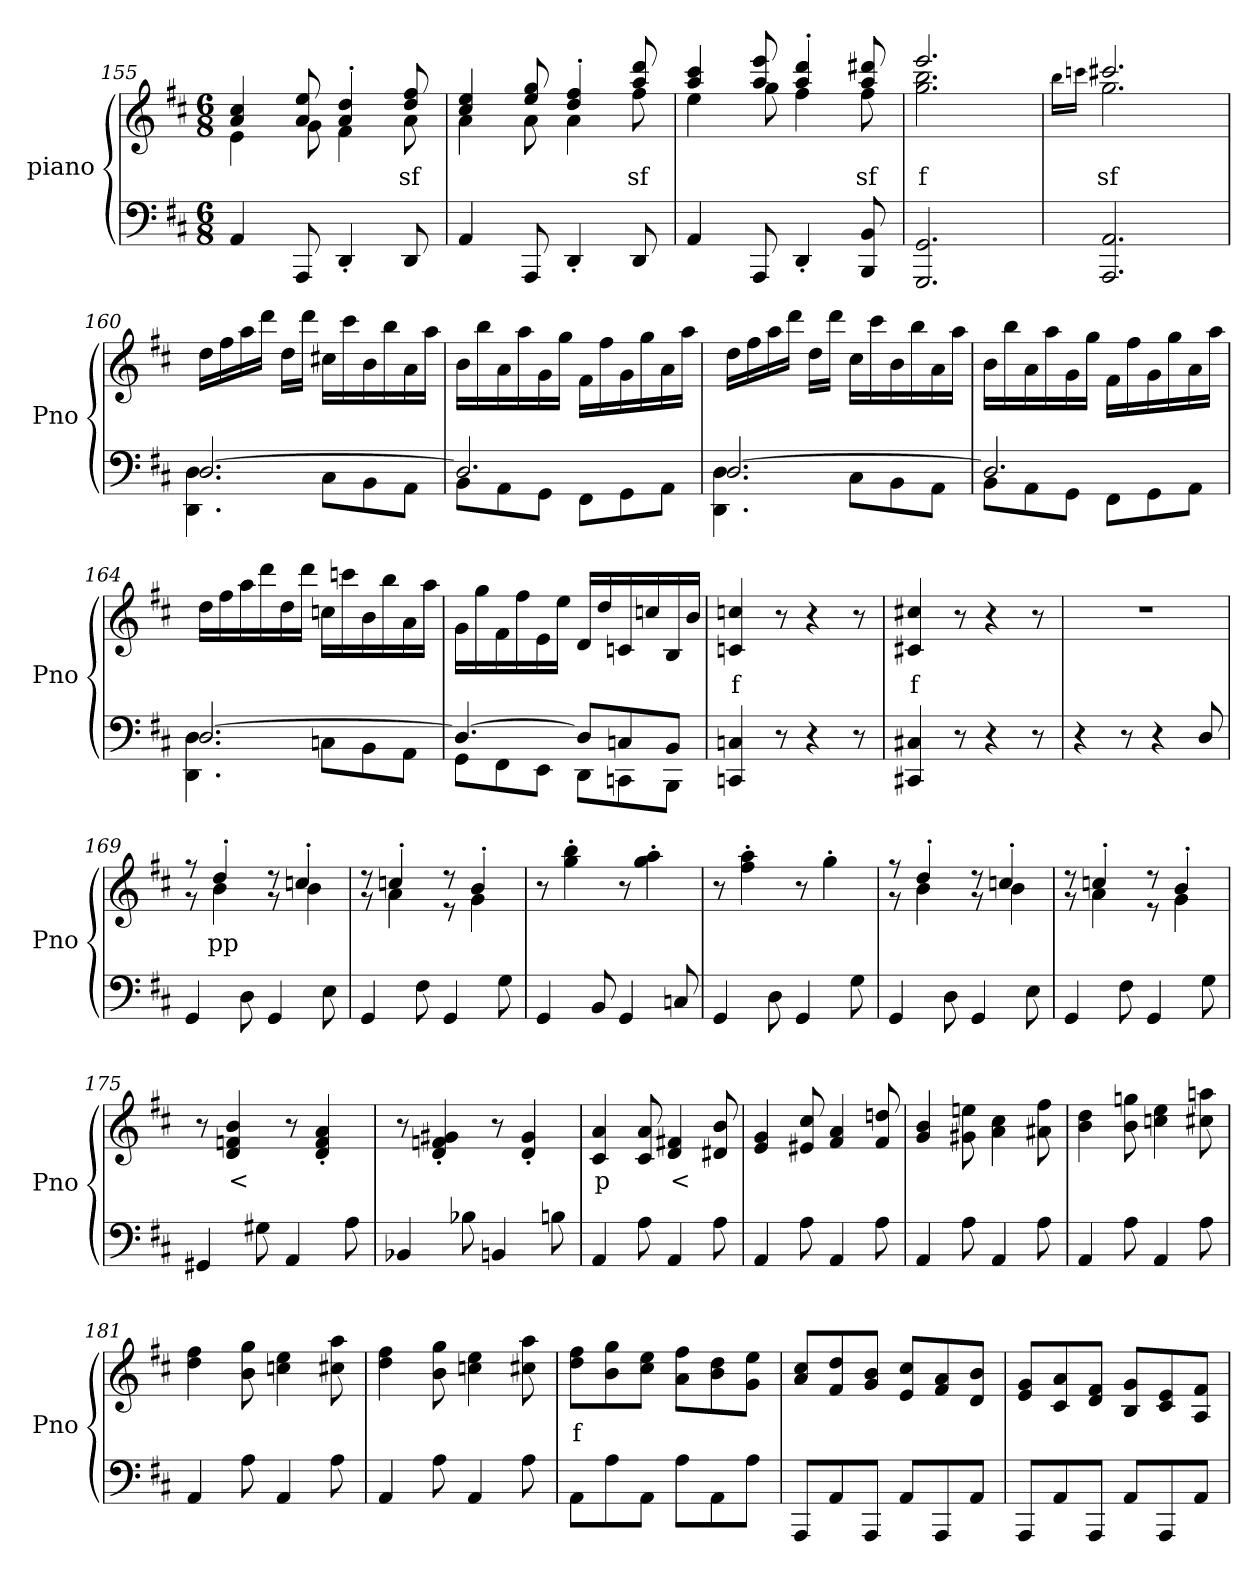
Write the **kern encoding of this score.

**kern	**kern	**text
*part2	*part1	*part1
*staff2	*staff1	*staff1
*I"piano	*I"piano	*
*I'Pno	*I'Pno	*
!!LO:LB:g=z
*clefF4	*clefG2	*
*k[f#c#]	*k[f#c#]	*
*D:	*D:	*
*M6/8	*M6/8	*
=155	=155	=155
*	*^	*
4AA/	4a/ 4cc#/	4e\	.
8AAA/	8a/ 8ee/	8g\	.
4DD'/	4a/' 4dd/'	4f#\	.
8DD/	8dd/ 8ff#/	8a\	sf
=156	=156	=156	=156
4AA/	4cc#/ 4ee/	4a\	.
8AAA/	8ee/ 8gg/	8a\	.
4DD'/	4dd/' 4ff#/'	4a\	.
8DD/	8aa/ 8ddd/	8ff#\	sf
=157	=157	=157	=157
4AA/	4aa/ 4ccc#/	4ee\	.
8AAA/	8aa/ 8eee/	8gg\	.
4DD'/	4aa/' 4ddd/'	4ff#\	.
8BBB/ 8BB/	8aa/ 8ddd#X/	8ff#\	sf
=158	=158	=158	=158
2.GGG/ 2.GG/	2.eee/	2.gg\ 2.bb\	f
=159	=159	=159	=159
.	.	16qbb\LL	.
.	.	16qcccn\JJ	.
2.AAA/ 2.AA/	2.ccc#/	2.gg\	sf
*	*v	*v	*
=160	=160	=160
*^	*	*
[2.D/	4.DD\ 4.D\	16dd\LL	.
.	.	16ff#\	.
.	.	16aa\	.
.	.	16ddd\JJ	.
.	.	16dd\LL	.
.	.	16ddd\JJ	.
.	8C#\L	16cc#X\LL	.
.	.	16ccc#\	.
.	8BB\	16b\	.
.	.	16bb\	.
.	8AA\J	16a\	.
.	.	16aa\JJ	.
!!LO:LB:g=z
=161	=161	=161	=161
2.D/]	8BB\L	16b\LL	.
.	.	16bb\	.
.	8AA\	16a\	.
.	.	16aa\	.
.	8GG\J	16g\	.
.	.	16gg\JJ	.
.	8FF#\L	16f#\LL	.
.	.	16ff#\	.
.	8GG\	16g\	.
.	.	16gg\	.
.	8AA\J	16a\	.
.	.	16aa\JJ	.
=162	=162	=162	=162
[2.D/	4.DD\ 4.D\	16dd\LL	.
.	.	16ff#\	.
.	.	16aa\	.
.	.	16ddd\JJ	.
.	.	16dd\LL	.
.	.	16ddd\JJ	.
.	8C#\L	16cc#\LL	.
.	.	16ccc#\	.
.	8BB\	16b\	.
.	.	16bb\	.
.	8AA\J	16a\	.
.	.	16aa\JJ	.
=163	=163	=163	=163
2.D/]	8BB\L	16b\LL	.
.	.	16bb\	.
.	8AA\	16a\	.
.	.	16aa\	.
.	8GG\J	16g\	.
.	.	16gg\JJ	.
.	8FF#\L	16f#\LL	.
.	.	16ff#\	.
.	8GG\	16g\	.
.	.	16gg\	.
.	8AA\J	16a\	.
.	.	16aa\JJ	.
=164	=164	=164	=164
[2.D/	4.DD\ 4.D\	16dd\LL	.
.	.	16ff#\	.
.	.	16aa\	.
.	.	16ddd\	.
.	.	16dd\	.
.	.	16ddd\JJ	.
.	8Cn\L	16ccn\LL	.
.	.	16cccn\	.
.	8BB\	16b\	.
.	.	16bb\	.
.	8AA\J	16a\	.
.	.	16aa\JJ	.
!!LO:LB:g=z
=165	=165	=165	=165
4.D/_	8GG\L	16g\LL	.
.	.	16gg\	.
.	8FF#\	16f#\	.
.	.	16ff#\	.
.	8EE\J	16e\	.
.	.	16ee\JJ	.
8D/L]	8DD\L	16d/LL	.
.	.	16dd/	.
8Cn/	8CCn\	16cn/	.
.	.	16ccn/	.
8BB/J	8BBB\J	16B/	.
.	.	16b/JJ	.
*v	*v	*	*
=166	=166	=166
4CCn/ 4Cn/	4cn/ 4ccn/	f
8r	8r	.
4r	4r	.
8r	8r	.
=167	=167	=167
4CC#X/ 4C#X/	4c#X/ 4cc#X/	f
8r	8r	.
4r	4r	.
8r	8r	.
=168	=168	=168
4r	2.r	.
8r	.	.
4r	.	.
8D/	.	.
=169	=169	=169
*	*^	*
4GG/	8r	8r	.
.	4dd'/	4b\	pp
8D\	.	.	.
4GG/	8r	8r	.
.	4ccn'/	4b\	.
8E\	.	.	.
=170	=170	=170	=170
4GG/	8r	8r	.
.	4ccn'/	4a\	.
8F#\	.	.	.
4GG/	8r	8r	.
.	4b'/	4g\	.
8G\	.	.	.
*	*v	*v	*
!!LO:PB:g=z
=171	=171	=171
4GG/	8r	.
.	4gg\' 4bb\'	.
8BB/	.	.
4GG/	8r	.
.	4gg\' 4aa\'	.
8Cn/	.	.
=172	=172	=172
4GG/	8r	.
.	4ff#\' 4aa\'	.
8D\	.	.
4GG/	8r	.
.	4gg'\	.
8G\	.	.
=173	=173	=173
*	*^	*
4GG/	8r	8r	.
.	4dd'/	4b\	.
8D\	.	.	.
4GG/	8r	8r	.
.	4ccn'/	4b\	.
8E\	.	.	.
=174	=174	=174	=174
4GG/	8r	8r	.
.	4ccn'/	4a\	.
8F#\	.	.	.
4GG/	8r	8r	.
.	4b'/	4g\	.
8G\	.	.	.
*	*v	*v	*
=175	=175	=175
4GG#X/	8r	.
.	4d/ 4fn/ 4b/	<
8G#X\	.	.
4AA/	8r	.
.	4d/' 4f/' 4a/'	.
8A\	.	.
=176	=176	=176
4BB-X/	8r	.
.	4d/' 4fn/' 4g#X/'	.
8B-X\	.	.
4BBn/	8r	.
.	4d/' 4g#/'	.
8Bn\	.	.
=177	=177	=177
4AA/	4c#/ 4a/	p
8A\	8c#/ 8a/	.
4AA/	4d/ 4f#X/	<
8A\	8d#X/ 8b/	.
!!LO:LB:g=z
=178	=178	=178
4AA/	4e/ 4g/	.
8A\	8e#X/ 8cc#/	.
4AA/	4f#/ 4a/	.
8A\	8f#/ 8ddn/	.
=179	=179	=179
4AA/	4g/ 4b/	.
8A\	8g#X\ 8een\	.
4AA/	4a\ 4cc#\	.
8A\	8a#X\ 8ff#\	.
=180	=180	=180
4AA/	4b\ 4dd\	.
8A\	8b\ 8ggn\	.
4AA/	4ccn\ 4ee\	.
8A\	8cc#X\ 8aan\	.
=181	=181	=181
4AA/	4dd\ 4ff#\	.
8A\	8b\ 8gg\	.
4AA/	4ccn\ 4ee\	.
8A\	8cc#X\ 8aa\	.
=182	=182	=182
4AA/	4dd\ 4ff#\	.
8A\	8b\ 8gg\	.
4AA/	4ccn\ 4ee\	.
8A\	8cc#X\ 8aa\	.
=183	=183	=183
8AA\L	8dd\ 8ff#\L	f
8A\	8b\ 8gg\	.
8AA\J	8cc#\ 8ee\J	.
8A\L	8a\ 8ff#\L	.
8AA\	8b\ 8dd\	.
8A\J	8g\ 8ee\J	.
=184	=184	=184
8AAA/L	8a/ 8cc#/L	.
8AA/	8f#/ 8dd/	.
8AAA/J	8g/ 8b/J	.
8AA/L	8e/ 8cc#/L	.
8AAA/	8f#/ 8a/	.
8AA/J	8d/ 8b/J	.
!!LO:LB:g=z
=185	=185	=185
8AAA/L	8e/ 8g/L	.
8AA/	8c#/ 8a/	.
8AAA/J	8d/ 8f#/J	.
8AA/L	8B/ 8g/L	.
8AAA/	8c#/ 8e/	.
8AA/J	8A/ 8f#/J	.
=	=	=
*-	*-	*-
